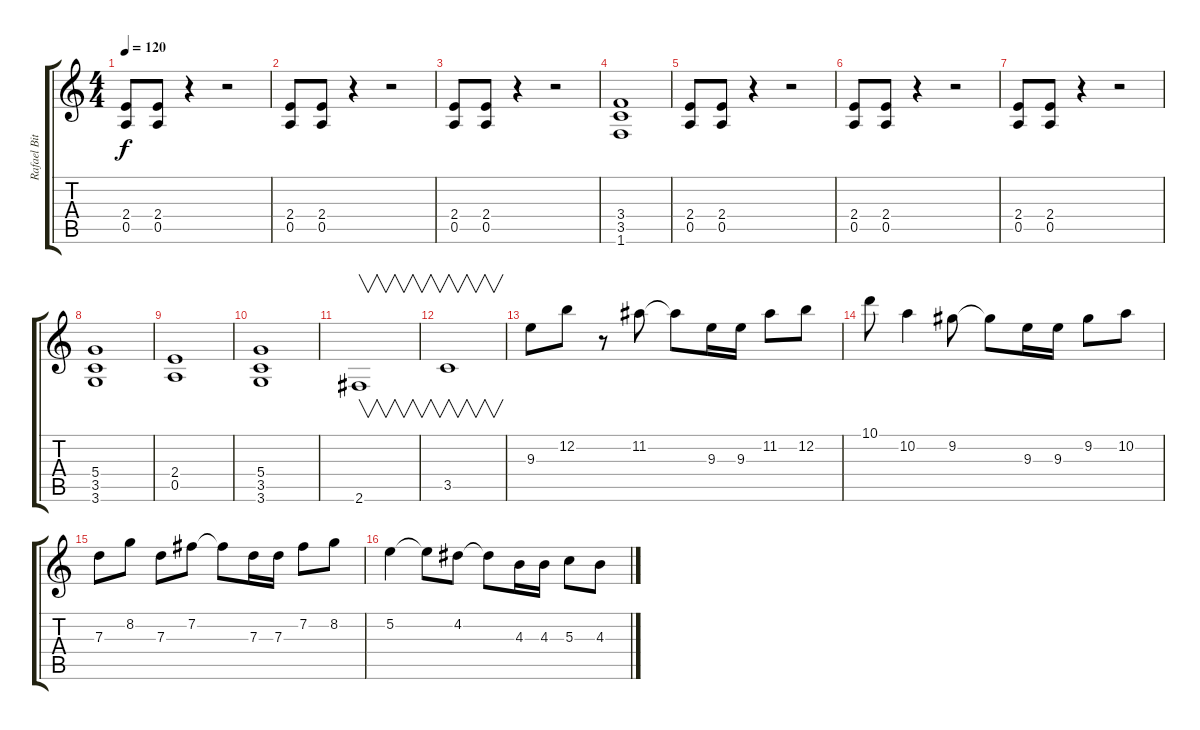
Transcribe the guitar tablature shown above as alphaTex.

\track ("Rafael Bittencourt" "Rafael Bit") {instrument distortionguitar}
\staff {score tabs}
\tuning (E4 B3 G3 D3 A2 E2) {hide}
\ts (4 4)
\tempo 120
\clef g2
\ks c
(2.4 0.5).8{dy f instrument distortionguitar} (2.4 0.5).8 r.4 r.2 |
(2.4 0.5).8 (2.4 0.5).8 r.4 r.2 |
(2.4 0.5).8 (2.4 0.5).8 r.4 r.2 |
(3.4 3.5 1.6).1 |
(2.4 0.5).8 (2.4 0.5).8 r.4 r.2 |
(2.4 0.5).8 (2.4 0.5).8 r.4 r.2 |
(2.4 0.5).8 (2.4 0.5).8 r.4 r.2 |
(5.4 3.5 3.6).1 |
(2.4 0.5).1 |
(5.4 3.5 3.6).1 |
2.6.1{v} |
3.5.1{v} |
9.3.8 12.2.8 r.8 11.2.8 11.2{t}.8 9.3.16 9.3.16 11.2.8 12.2.8 |
10.1.8 10.2.4 9.2.8 9.2{t}.8 9.3.16 9.3.16 9.2.8 10.2.8 |
7.3.8 8.2.8 7.3.8 7.2.8 7.2{t}.8 7.3.16 7.3.16 7.2.8 8.2.8 |
5.2.4 5.2{t}.8 4.2.8 4.2{t}.8 4.3.16 4.3.16 5.3.8 4.3.8
